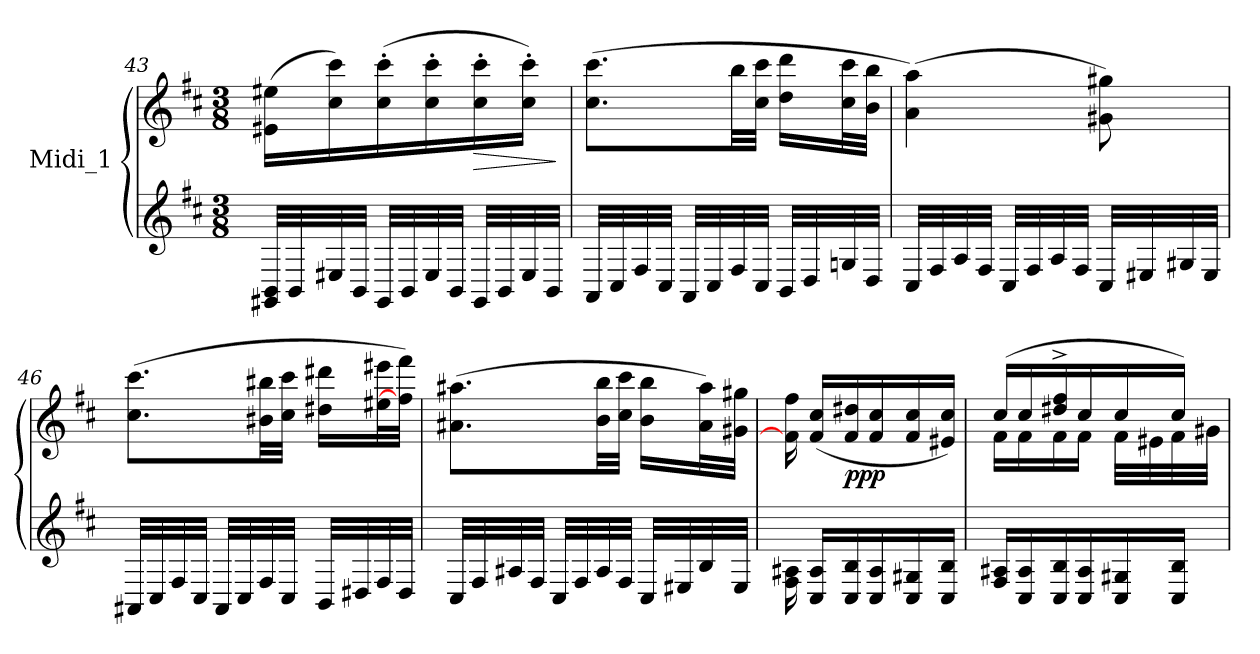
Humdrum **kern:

**kern	**kern	**dynam
*part1	*part1	*part1
*staff2	*staff1	*staff1/2
*I"Midi_1	*	*
!!LO:LB:g=z
*clefG2	*clefG2	*
*k[f#c#]	*k[f#c#]	*
*D:	*D:	*
*M3/8	*M3/8	*
=43	=43	=43
32GG#X/ 32BB/LLL	(16e#X\ 16ee#X\LL	.
32BB/	.	.
32E#X/	16cc#\ 16ccc#\)	.
32BB/JJJ	.	.
32GG#/LLL	(>16cc#\' 16ccc#\'	.
32BB/	.	.
32E#/	16cc#\' 16ccc#\'	.
32BB/JJJ	.	.
!	!	!LO:HP:b
32GG#/LLL	16cc#\' 16ccc#\'	>
32BB/	.	.
32E#/	16cc#\' 16ccc#\'JJ)	.
32BB/JJJ	.	.
.	.	]
=44	=44	=44
32AA/LLL	(>8.cc#\ 8.ccc#\L	.
32C#/	.	.
32F#/	.	.
32C#/JJJ	.	.
32AA/LLL	.	.
32C#/	.	.
32F#/	32bb\LL	.
32C#/JJJ	32cc#\ 32ccc#\JJJ	.
32BB/LLL	16dd\ 16ddd\LL	.
32D/	.	.
32Gni/	32cc#\ 32ccc#\L	.
32D/JJJ	32b\ 32bb\JJJ	.
!!LO:LB:g=z
=45	=45	=45
32C#/LLL	(>4a\ 4aa\)	.
32F#/	.	.
32A/	.	.
32F#/JJJ	.	.
32C#/LLL	.	.
32F#/	.	.
32A/	.	.
32F#/JJJ	.	.
32C#/LLL	8g#X\ 8gg#X\)	.
32E#X/	.	.
32G#X/	.	.
32E#/JJJ	.	.
=46	=46	=46
*	*MM75	*
32AA#X/LLL	(>8.cc#\ 8.ccc#\L	.
32C#/	.	.
32F#/	.	.
32C#/JJJ	.	.
32AA#/LLL	.	.
32C#/	.	.
32F#/	32b#X\ 32bb#X\LL	.
32C#/JJJ	32cc#\ 32ccc#\JJJ	.
32BB/LLL	16dd#X\ 16ddd#X\LL	.
32D#X/	.	.
32F#/	32ee#X\ 32eee#X\L	.
32D#/JJJ	32ff#\] 32fff#\JJJ)	.
!!LO:LB:g=z
=47	=47	=47
32C#/LLL	(>8.a#X\ 8.aa#X\L	.
32F#/	.	.
32A#X/	.	.
32F#/JJJ	.	.
32C#/LLL	.	.
32F#/	.	.
32A#/	32b\ 32bb\LL	.
32F#/JJJ	32cc#\ 32ccc#\JJJ	.
32C#/LLL	16b\ 16bb\LL	.
32E#X/	.	.
32B/	32a#\ 32aa#\L)	.
32E#/JJJ	32g#X\ 32gg#X\JJJ	.
=48	=48	=48
16F#\ 16A#X\	16f#\] 16ff#\	.
16C#/ 16A#/LL	(16f#/ 16cc#/LL	.
!	!	!LO:DY:b
16C#/ 16B/	16f#/ 16dd#X/	ppp
16C#/ 16A#/	16f#/ 16cc#/	.
16C#/ 16G#X/	16f#/ 16cc#/	.
16C#/ 16B/JJ	16e#X/ 16cc#/JJ)	.
=49	=49	=49
*	*^	*
16F#/ 16A#X/LL	(>16cc#/LL	16f#\LL	.
16C#/ 16A#/	16cc#/	16f#\	.
16C#/ 16B/	16dd#X/^ 16ff#/^	16f#\	.
16C#/ 16A#/	16cc#/	16f#\JJ	.
16C#/ 16G#X/	16cc#/	32f#\LLL	.
.	.	32e#X\	.
16C#/ 16B/JJ	16cc#/JJ)	32f#\	.
.	.	32g#X\JJJ	.
*	*v	*v	*
=	=	=
*-	*-	*-
